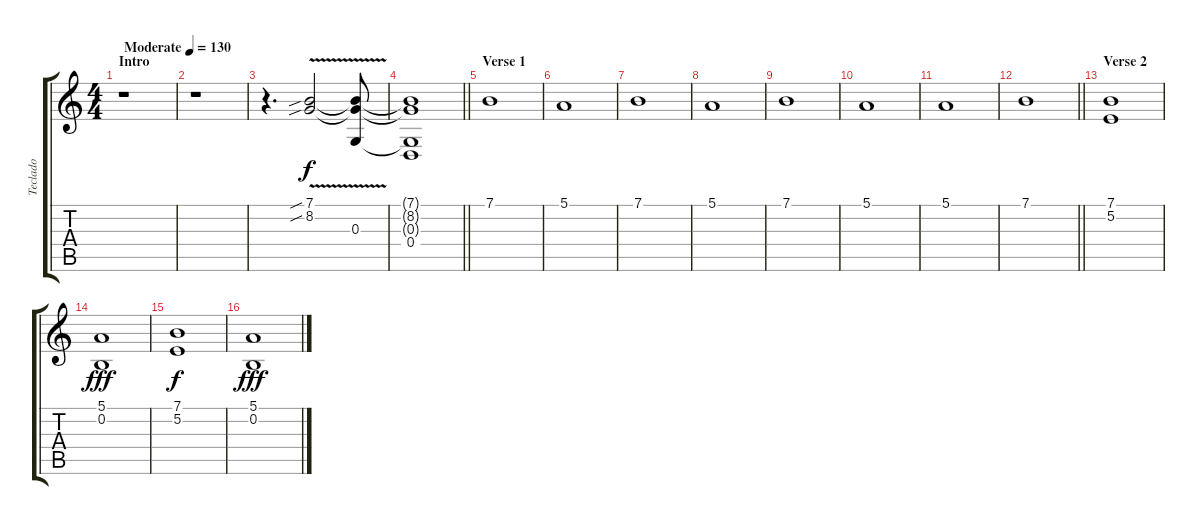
\track ("Teclado" "Teclado") {instrument pad2warm}
\staff {score tabs}
\tuning (E4 B3 G3 D3 A2 E2) {hide}
\ts (4 4)
\section ("" "Intro")
\tempo (130 "Moderate")
\clef g2
\ks c
r.1{dy f instrument pad2warm} |
r.1 |
r.4{d} (7.1{v sib} 8.2{sib}).2 (7.1{t} 8.2{t} 0.3).8 |
\barLineRight lightlight
(7.1{t} 8.2{t} 0.3{t} 0.4).1 |
\section ("" "Verse 1")
7.1.1 |
5.1.1 |
7.1.1 |
5.1.1 |
7.1.1 |
5.1.1 |
5.1.1 |
\barLineRight lightlight
7.1.1 |
\section ("" "Verse 2")
(7.1 5.2).1 |
(5.1 0.2).1{dy fff} |
(7.1 5.2).1{dy f} |
(5.1 0.2).1{dy fff}
